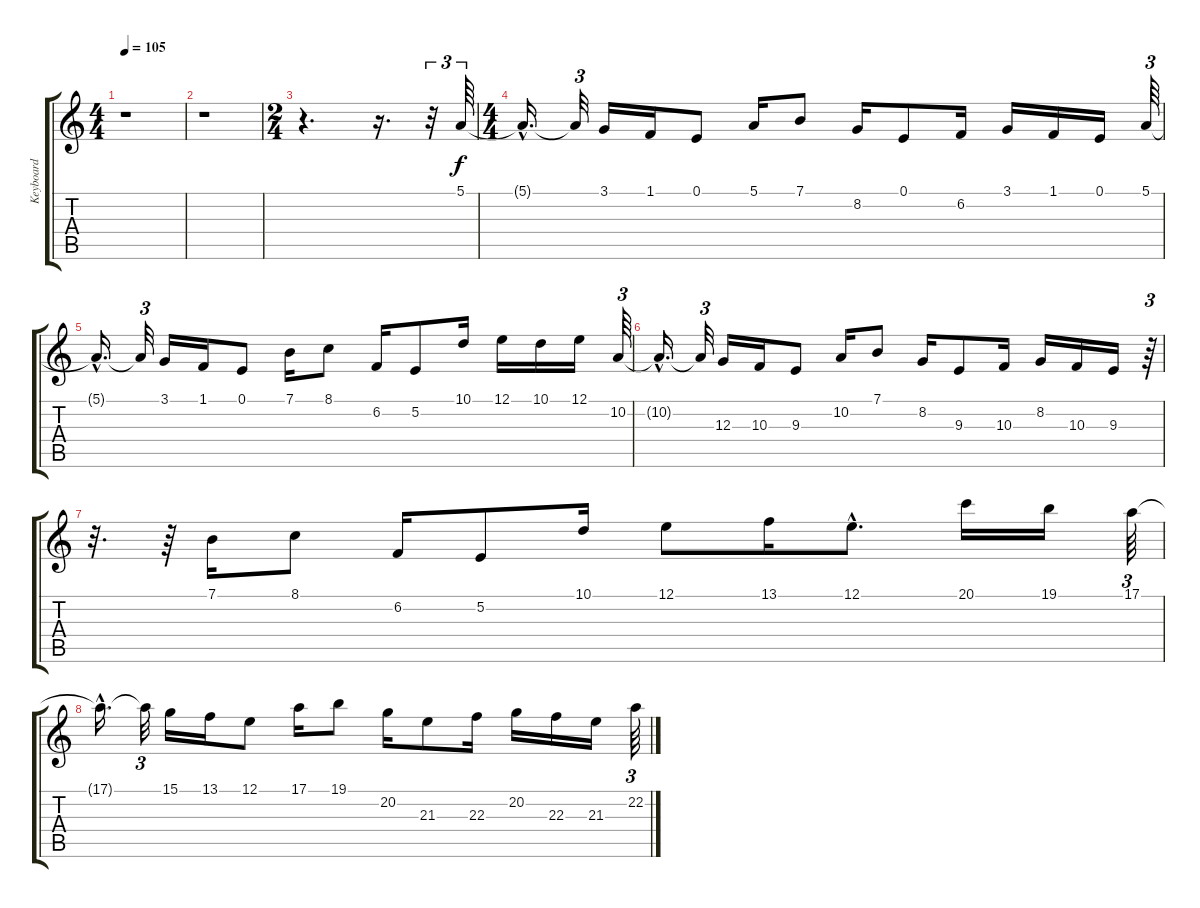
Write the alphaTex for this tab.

\track ("Keyboard" "Keyboard") {instrument pad1newage}
\staff {score tabs}
\tuning (E4 B3 G3 D3 A2 E2) {hide}
\ts (4 4)
\tempo 105
\clef g2
\ks c
r.1{dy f} |
r.1 |
\ts (2 4)
r.4{d} r.16{d} r.32{tu (3 2)} 5.1.64{tu (3 2) volume 6 instrument pad1newage} |
\ts (4 4)
5.1{hac t}.16{d} 5.1{t}.32{tu (3 2)} 3.1.16 1.1.16 0.1.8 5.1.16 7.1.8 8.2.16 0.1.8 6.2.16 3.1.16 1.1.16 0.1.16 5.1.64{tu (3 2)} |
5.1{hac t}.16{d} 5.1{t}.32{tu (3 2)} 3.1.16 1.1.16 0.1.8 7.1.16 8.1.8 6.2.16 5.2.8 10.1.16 12.1.16 10.1.16 12.1.16 10.2.64{tu (3 2)} |
10.2{hac t}.16{d} 10.2{t}.32{tu (3 2)} 12.3.16 10.3.16 9.3.8 10.2.16 7.1.8 8.2.16 9.3.8 10.3.16 8.2.16 10.3.16 9.3.16 r.64{tu (3 2)} |
r.32{d} r.64 7.1.16 8.1.8 6.2.16 5.2.8 10.1.16 12.1.8 13.1.16 12.1{hac}.8{d} 20.1.16 19.1.16 17.1.64{tu (3 2)} |
17.1{hac t}.16{d} 17.1{t}.32{tu (3 2)} 15.1.16 13.1.16 12.1.8 17.1.16 19.1.8 20.2.16 21.3.8 22.3.16 20.2.16 22.3.16 21.3.16 22.2.64{tu (3 2)}
